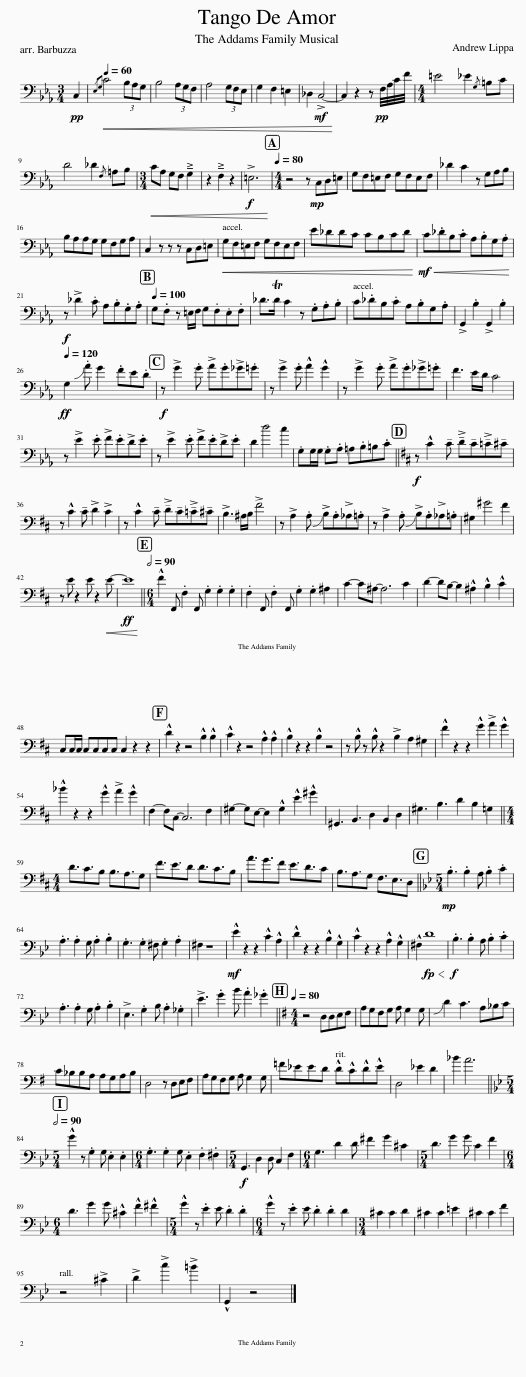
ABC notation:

X:1
L:1/8
M:3/4
I:linebreak $
K:Eb
V:1 bass
V:1
!pp! C,2 |[Q:1/4=60]!<(!{/E,G,} C4 (3B,A,G, | B,4 (3A,G,F, | A,4 (3G,F,E, | G,2 F,2 =E,2 | %5
 _D,2!mf! !>!C,4-!<)! | C,2 z2 z!pp! F,/4A,/4C/4F/4 |[M:4/4] =E4 _E2{/G,} =B,C |$ D4 _D2{/F,} =A,B, |[M:3/4]!<(! CA, G,F, G,2 | %10
 z2 F,2 z2 |!f! !>!=E,6!<)! |[M:4/4][Q:1/4=80] z4 z!mp! C,D,=E, | G,F,=E,F, G,F,E,F, | _D2 C2 z G,A,B, |$ %15
 B,A,A,G, G,F,G,A, | C,2 z z z C,D,=E, |[Q:1/4=85]!<(! G,F,=E,F, G,F,E,F, |[Q:1/4=90] E_DDC CB,CD!<)! |!mf!!<(! C._DB,.C A,.B,G,.A,!<)! |$ %20
!f! z[Q:1/4=95] !>!_D2 .C A,.B,.G,.A, |[Q:1/4=100] G,.F, z =E,/F,/ G,.F,.E,.F, | _D>TD C2 z .G,.A,.B, |[Q:1/4=105] C._DB,.C[Q:1/4=115] A,.B,G,.A, | !>!G,,2 .B,2 !>!G,,2 .B,2 |$ %25
[Q:1/4=120]!ff! G,2 !slide!.A G2 .FE.D |!f! z !>!G2 .G !>!A.G!>!_G.=G | z !>!G2 .G !^!A2 !^!G2 | z !>!G2 .G !>!A.G!>!_G.=G | F3 E/D/ C4 |$ %30
 z !>!E2 .E !>!F.E!>!D.E | z !>!E2 .E !>!F.E!>!D.E | D2 d4 c2 | .G,G,/G,/ .G,.A, =A,.B,=B,.C ||[K:D]!f! z !^!C2 !tenuto!C !>!!tenuto!D!tenuto!C!>!!tenuto!=C!tenuto!^C |$ %35
 z !^!C2 !tenuto!C !>!D2 !>!C2 | z !^!C2 !tenuto!C !>!!tenuto!D!tenuto!C!>!!tenuto!=C!tenuto!^C | !>!B,3 ^A,/B,/ !>!F4 | z !>!A,2 .A, !>!!slide!B,.A,!>!_A,.=A, | z !>!A,2 .A, !>!!slide!B,.A,!>!_A,.=A, | %40
 ^G,2 ^G4 F2 |$ z E z2 E z2!<(! E- |!ff! E8!<)! ||[M:6/4][Q:1/2=90] !^!F2 F,, .F,2 F,, .G,2 .G,2 .G,2 | .F,2 F,, .F,2 F,, .G,2 .G,2 ^A,2 | %45
 C2- C^A,- A,6 C2 | D2- DB,- B,2 !^!^A,2 !^!B,2 !^!C2 |$ C,C,/C,/ C,C,C,C, C,2 z2 z2 | !^!D2 z2 z4 !^!B,2 !^!B,2 | !^!C2 z2 z4 !^!A,2 !^!A,2 | %50
 !^!B,2 z2 z2 !^!B,2 z4 | z !^!B, z !^!B, z2 !>!B,2 A,2 ^G,2 | !^!F2 z2 z2 !^!G2 !>!A2 !^!G2 |$ !^!_B2 z2 z2 !^!G2 !>!A2 !^!G2 | F,2- F,C,- C,6 F,2 | %55
 ^G,2- G,E,- E,2 !^!G,2 !^!E2 !^!^G2 | ^G,,3 B,,3 D,2 B,,2 D,2 | ^G,3 B,3 D2 B,2 =G,2 ||$[M:4/4] D3/2C3/2B, B,3/2A,3/2G, | F3/2E3/2D D3/2C3/2B, | %60
 A3/2G3/2F E3/2D3/2C | B,3/2A,3/2G, F,3/2E,3/2D, ||[K:Bb][M:5/4]!mp! .B,3 .B,2 A, .B,2 .C2 |$ .A,3 .A,2 G, .A,2 .B,2 | .G,3 .G,2 ^F, .G,2 .A,2 | %65
 ^F,2 z8 |!mf! !^!E2 z2 z2 !^!C2 !^!A,2 | !^!D2 z2 z2 !^!B,2 !^!G,2 | !^!C2 z2 z2 !^!A,2 !^!G,2 | !^!^F,2!<(! D8!<)! | %70
!f! .B,3 .B,2 A, .B,2 .C2 |$ .A,3 .A,2 G, .A,2 .B,2 | !>!E,3 .G,2 B, .A,2 ._G,2 | !>!E3 .G2 B .A2 ._G2 ||[K:G][M:4/4][Q:1/4=80] z4 D,D,E,F, | %75
 A,G,F,G, A, G,2 G, | !slide!D2 C3 A,_B,C |$ C_B,B,A, A,G,A,B, | D,4 z D,E,F, | A,G,F,G, A, G,2 G, | %80
 =F_EED[Q:1/4=70] !^!D!^!C!^!D!^!E | D,4 _E2 D2 | _B2 A6 ||$[K:Bb][M:5/4][Q:1/2=90] !^!G2 z .G,2 G, .E,2 .E,2 |[M:6/4] .G,3 .G,2 G, .E,2 .F,2 .^F,2 | %85
[M:5/4]!f! G,,3 D,2 D, C,2 F,2 |[M:6/4] G,3 D2 D ^F2 G2 ^C2 |[M:5/4] D3 G2 G C2 F2 |$[M:6/4] D3 G2 G !^!^C2 !^!F2 !^!^F2 |[M:5/4] !^!G2 z .E2 E .D2 .D2 | %90
[M:6/4] !^!G2 z .E2 E .D2 .D2 D2 |[M:3/4] ^C2 C2 D2 | ^C2 C2 =E2 | ^C2 C2 F2 |$[Q:1/4=80] z4 !>!^C2 | %95
 !>!D2 !>!c2 !>!=B2 | !^!G,,2 z4 |] %97
